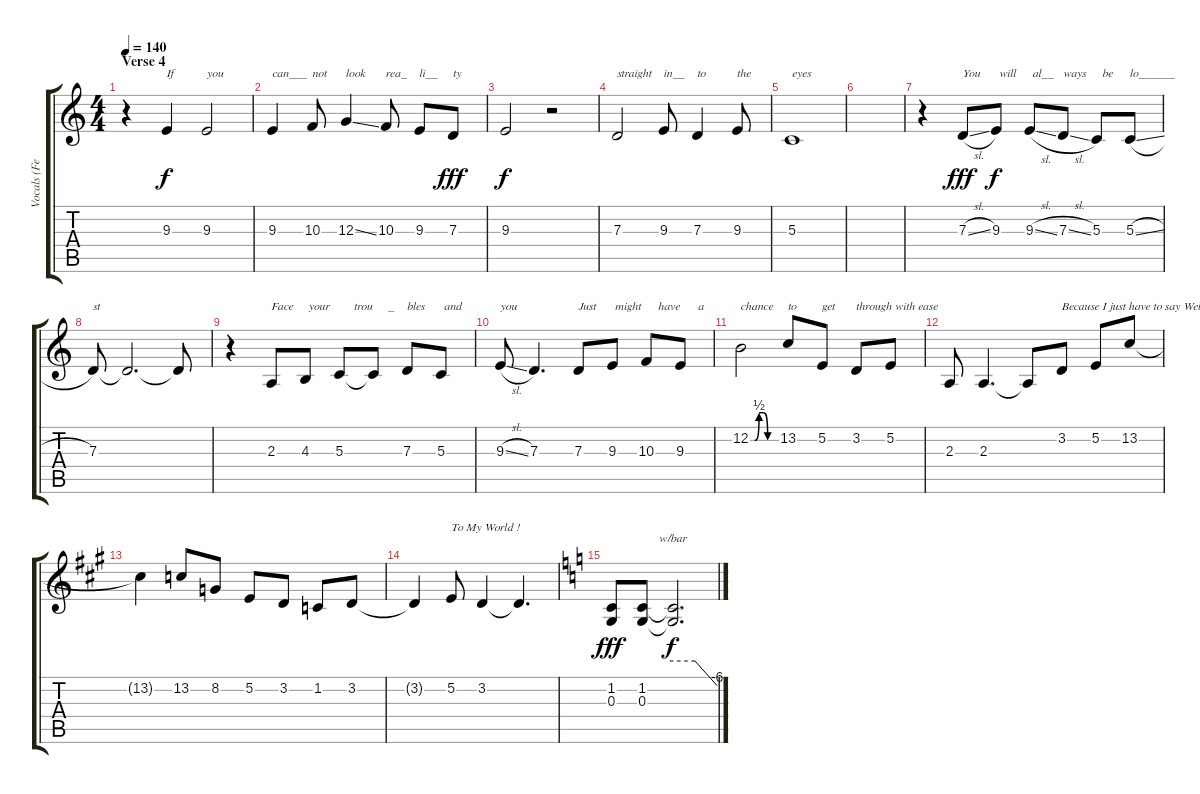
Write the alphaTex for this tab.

\track ("Vocals (Felix Vaillancourt)" "Vocals (Fe") {instrument harmonica}
\staff {score tabs}
\tuning (E4 B3 G3 D3 A2 E2) {hide}
\ts (4 4)
\section ("" "Verse 4")
\tempo 140
\clef g2
\ks c
r.4{dy fff} 9.3.4{txt "If" dy f} 9.3.2{txt "you"} |
9.3.4{txt "can___"} 10.3.8{txt "not"} 12.3{ss}.4{txt "look"} 10.3.8{txt "rea_"} 9.3.8{txt "li__"} 7.3.8{txt "ty" dy fff} |
9.3.2{dy f} r.2 |
7.3.2{txt "straight"} 9.3.8{txt "in__"} 7.3.4{txt "to"} 9.3.8{txt "the"} |
5.3.1{txt "eyes"} |
|
r.4 7.3{sl}.8{txt "You" dy fff} 9.3.8{txt " will" dy f} 9.3{sl}.8{txt " al__"} 7.3{sl}.8{txt "ways"} 5.3.8{txt "  be"} 5.3{sl}.8{txt "lo______"} |
7.3.8{txt "st"} 7.3{t}.2{d} 7.3{t}.8 |
r.4 2.3.8{txt "Face"} 4.3.8{txt " your"} 5.3.8{txt "     trou"} 5.3{t}.8{txt "     _"} 7.3.8{txt "bles"} 5.3.8{txt " and"} |
9.3{sl}.8{txt "you"} 7.3.4{d} 7.3.8{txt "Just"} 9.3.8{txt " might"} 10.3.8{txt "    have"} 9.3.8{txt "      a"} |
12.2{be (custom 0 0 10 0 20 2 30 2 40 0 60 0)}.2{txt "chance"} 13.2.8{txt "to"} 5.2.8{txt "get"} 3.2.8{txt "through with ease"} 5.2.8 |
2.3.8 2.3.4{d} 2.3{t}.8 3.2.8{txt "Because I just have to say Welcome"} 5.2.8 13.2.8 |
\ks a
13.2{t}.4 13.2.8 8.2.8 5.2.8 3.2.8 1.2.8 3.2.8 |
3.2{t}.4 5.2.8{txt "To My World !"} 3.2.4 3.2{t}.4{d} |
\ks c
(1.2 0.3).8{dy fff} (1.2 0.3).8 (1.2{t} 0.3{t}).2{d tbe (custom default 0 0 30 0 60 -24) dy f}
